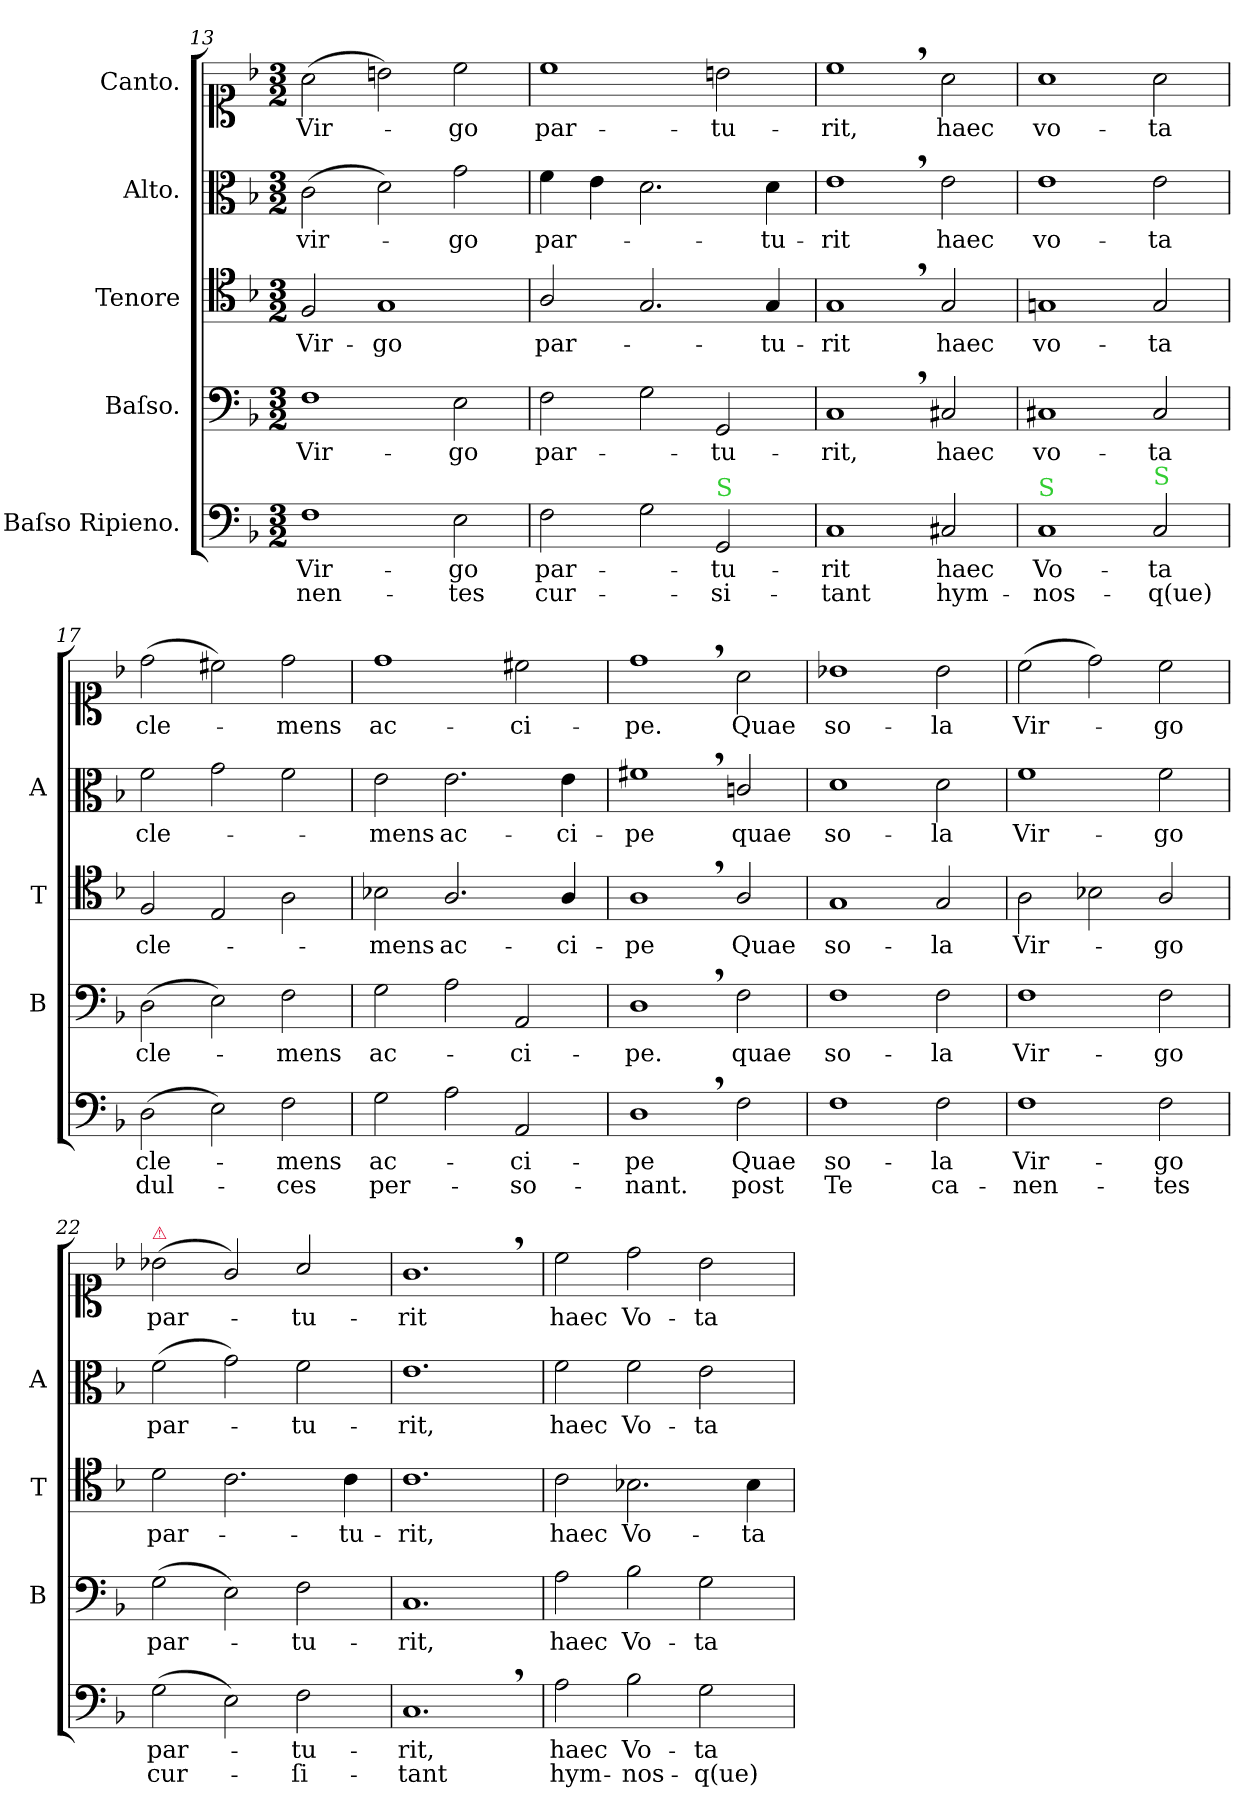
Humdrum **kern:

**kern	**text	**text	**kern	**text	**kern	**text	**kern	**text	**kern	**text
*part5	*part5	*part5	*part4	*part4	*part3	*part3	*part2	*part2	*part1	*part1
*staff5	*staff5	*staff5	*staff4	*staff4	*staff3	*staff3	*staff2	*staff2	*staff1	*staff1
*I"Baſso Ripieno.	*	*	*I"Baſso.	*	*I"Tenore	*	*I"Alto.	*	*I"Canto.	*
*	*	*	*I'B	*	*I'T	*	*I'A	*	*	*
*clefF4	*	*	*clefF4	*	*clefC4	*	*clefC3	*	*clefC1	*
*k[b-]	*	*	*k[b-]	*	*k[b-]	*	*k[b-]	*	*k[b-]	*
*F:	*	*	*F:	*	*F:	*	*F:	*	*F:	*
*M3/2	*	*	*M3/2	*	*M3/2	*	*M3/2	*	*M3/2	*
=13	=13	=13	=13	=13	=13	=13	=13	=13	=13	=13
1F	Vir-	-nen-	1F	Vir-	2F/	Vir-	(2c\	vir-	(2a\	Vir-
.	.	.	.	.	1G	-go	2d\)	.	2bn\)	.
2E\	-go	-tes	2E\	-go	.	.	2g\	-go	2cc\	-go
=14	=14	=14	=14	=14	=14	=14	=14	=14	=14	=14
2F\	par-	cur-	2F\	par-	2A/	par-	4f\	par-	1cc	par-
.	.	.	.	.	.	.	4e\	.	.	.
2G\	.	.	2G\	.	2.G/	.	2.d\	.	.	.
!LO:TX:a:color=limegreen:t=S	!	!	!	!	!	!	!	!	!	!
2GG/	-tu-	-si-	2GG/	-tu-	.	.	.	.	2bn\	-tu-
.	.	.	.	.	4G/	-tu-	4d\	-tu-	.	.
=15	=15	=15	=15	=15	=15	=15	=15	=15	=15	=15
1C	-rit	-tant	1C,<	-rit,	1G,<	-rit	1e,<	-rit	1cc,<	-rit,
2C#X/	haec	hym-	2C#X/	haec	2G/	haec	2e\	haec	2a\	haec
=16	=16	=16	=16	=16	=16	=16	=16	=16	=16	=16
!LO:TX:a:color=limegreen:t=S	!	!	!	!	!	!	!	!	!	!
1C	Vo-	-nos-	1C#X	vo-	1Gn	vo-	1e	vo-	1a	vo-
!LO:TX:a:color=limegreen:t=S	!	!	!	!	!	!	!	!	!	!
2C/	-ta	-q(ue)	2C#/	-ta	2G/	-ta	2e\	-ta	2a\	-ta
=17	=17	=17	=17	=17	=17	=17	=17	=17	=17	=17
(2D\	cle-	dul-	(2D\	cle-	2F/	cle-	2f\	cle-	(2dd\	cle-
2E\)	.	.	2E\)	.	2E/	.	2g\	.	2cc#X\)	.
2F\	-mens	-ces	2F\	-mens	2A\	.	2f\	.	2dd\	-mens
=18	=18	=18	=18	=18	=18	=18	=18	=18	=18	=18
2G\	ac-	per-	2G\	ac-	2B-X\	mens	2e\	-mens	1dd	ac-
2A\	.	.	2A\	.	2.A/	ac-	2.e\	ac-	.	.
2AA/	-ci-	-so-	2AA/	-ci-	.	.	.	.	2cc#X\	-ci-
.	.	.	.	.	4A/	-ci-	4e\	-ci-	.	.
=19	=19	=19	=19	=19	=19	=19	=19	=19	=19	=19
1D,<	-pe	-nant.	1D,<	-pe.	1A,<	-pe	1f#X,<	-pe	1dd,<	-pe.
2F\	Quae	post	2F\	quae	2A/	Quae	2cn/	quae	2a\	Quae
=20	=20	=20	=20	=20	=20	=20	=20	=20	=20	=20
1F	so-	Te	1F	so-	1G	so-	1d	so-	1b-X	so-
2F\	-la	ca-	2F\	-la	2G/	-la	2d\	-la	2b-\	-la
=21	=21	=21	=21	=21	=21	=21	=21	=21	=21	=21
1F	Vir-	-nen-	1F	Vir-	2A\	Vir-	1f	Vir-	(2cc\	Vir-
.	.	.	.	.	2B-X\	.	.	.	2dd\)	.
2F\	-go	-tes	2F\	-go	2A/	-go	2f\	-go	2cc\	-go
=22	=22	=22	=22	=22	=22	=22	=22	=22	=22	=22
!	!	!	!	!	!	!	!	!	!LO:TX:a:color=crimson:t=⚠	!
(2G\	par-	cur-	(2G\	par-	2d\	par-	(2f\	par-	(2b-X\	par-
2E\)	.	.	2E\)	.	2.c\	.	2g\)	.	2g/)	.
2F\	-tu-	-ſi-	2F\	-tu-	.	.	2f\	-tu-	2a/	-tu-
.	.	.	.	.	4c\	-tu-	.	.	.	.
=23	=23	=23	=23	=23	=23	=23	=23	=23	=23	=23
1.C,<	-rit,	-tant	1.C	-rit,	1.c	-rit,	1.e	-rit,	1.g,<	-rit
=24	=24	=24	=24	=24	=24	=24	=24	=24	=24	=24
2A\	haec	hym-	2A\	haec	2c\	haec	2f\	haec	2cc\	haec
2B-\	Vo-	-nos-	2B-\	Vo-	2.B-X\	Vo-	2f\	Vo-	2dd\	Vo-
2G\	-ta	-q(ue)	2G\	-ta	.	.	2e\	-ta	2b-\	-ta
.	.	.	.	.	4B-\	-ta	.	.	.	.
=	=	=	=	=	=	=	=	=	=	=
*-	*-	*-	*-	*-	*-	*-	*-	*-	*-	*-
